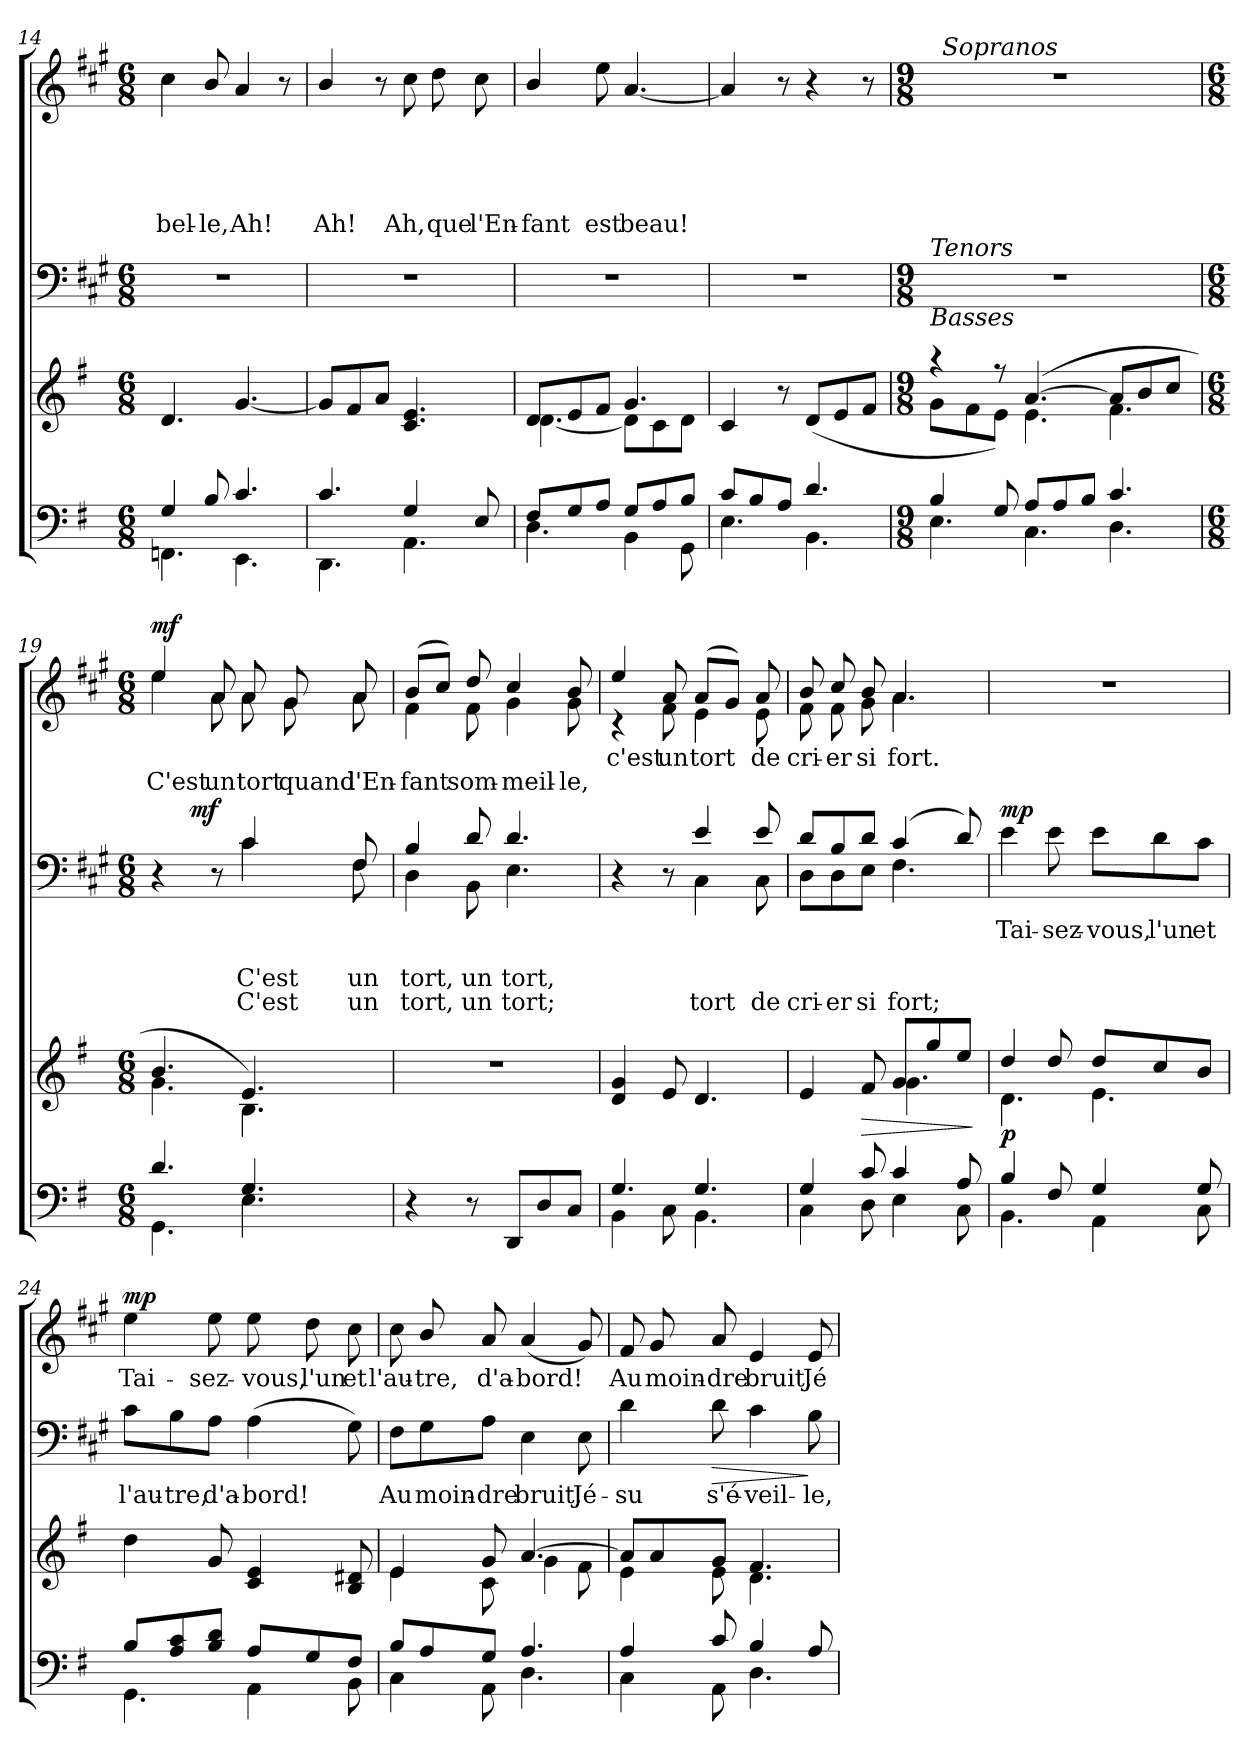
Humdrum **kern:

**kern	**kern	**dynam	**kern	**text	**text	**text	**text	**dynam	**kern	**text	**text	**text	**text	**text	**dynam
*part3	*part3	*part3	*part2	*part2	*part2	*part2	*part2	*part2	*part1	*part1	*part1	*part1	*part1	*part1	*part1
*staff4	*staff3	*staff3/4	*staff2	*staff2	*staff2	*staff2	*staff2	*staff2	*staff1	*staff1	*staff1	*staff1	*staff1	*staff1	*staff1
*clefF4	*clefG2	*	*clefF4	*	*	*	*	*	*clefG2	*	*	*	*	*	*
*	*	*	*ITrd1c2	*	*	*	*	*	*ITrd1c2	*	*	*	*	*	*
*k[f#]	*k[f#]	*	*k[f#]	*	*	*	*	*	*k[f#]	*	*	*	*	*	*
*G:	*G:	*	*G:	*	*	*	*	*	*G:	*	*	*	*	*	*
*M6/8	*M6/8	*	*M6/8	*	*	*	*	*	*M6/8	*	*	*	*	*	*
=14	=14	=14	=14	=14	=14	=14	=14	=14	=14	=14	=14	=14	=14	=14	=14
*^	*	*	*	*	*	*	*	*	*	*	*	*	*	*	*
!	!	!	!	!	!	!	!	!	!	!	!	!	!	!	!LO:LY:b	!
4G/	4.FFn\	4.d/	.	2.r	.	.	.	.	.	4b\	.	.	.	.	bel-	.
!	!	!	!	!	!	!	!	!	!	!	!	!	!	!	!LO:LY:b	!
8B/	.	.	.	.	.	.	.	.	.	8a/	.	.	.	.	-le,	.
!	!	!	!	!	!	!	!	!	!	!	!	!	!	!	!LO:LY:b	!
4.c/	4.EE\	[4.g/	.	.	.	.	.	.	.	4g/	.	.	.	.	Ah!	.
.	.	.	.	.	.	.	.	.	.	8r	.	.	.	.	.	.
!!LO:PB:g=z
=15	=15	=15	=15	=15	=15	=15	=15	=15	=15	=15	=15	=15	=15	=15	=15	=15
!	!	!	!	!	!	!	!	!	!	!	!	!	!	!	!LO:LY:b	!
4.c/	4.DD\	8g/L]	.	2.r	.	.	.	.	.	4a/	.	.	.	.	Ah!	.
.	.	8f#/	.	.	.	.	.	.	.	.	.	.	.	.	.	.
.	.	8a/J	.	.	.	.	.	.	.	8r	.	.	.	.	.	.
!	!	!	!	!	!	!	!	!	!	!	!	!	!	!	!LO:LY:b	!
4G/	4.AA\	4.c/ 4.e/	.	.	.	.	.	.	.	8b\	.	.	.	.	Ah,	.
!	!	!	!	!	!	!	!	!	!	!	!	!	!	!	!LO:LY:b	!
.	.	.	.	.	.	.	.	.	.	8cc\	.	.	.	.	que	.
!	!	!	!	!	!	!	!	!	!	!	!	!	!	!	!LO:LY:b	!
8E/	.	.	.	.	.	.	.	.	.	8b\	.	.	.	.	l'En-	.
=16	=16	=16	=16	=16	=16	=16	=16	=16	=16	=16	=16	=16	=16	=16	=16	=16
*	*	*^	*	*	*	*	*	*	*	*	*	*	*	*	*	*
!	!	!	!	!	!	!	!	!	!	!	!	!	!	!	!	!LO:LY:b	!
8F#/L	4.D\	8d/L	[<4.d\	.	2.r	.	.	.	.	.	4a/	.	.	.	.	-fant	.
8G/	.	8e/	.	.	.	.	.	.	.	.	.	.	.	.	.	.	.
!	!	!	!	!	!	!	!	!	!	!	!	!	!	!	!	!LO:LY:b	!
8A/J	.	8f#/J	.	.	.	.	.	.	.	.	8dd\	.	.	.	.	est	.
!	!	!	!	!	!	!	!	!	!	!	!	!	!	!	!	!LO:LY:b	!
8G/L	4BB\	4.g/	8d\L]	.	.	.	.	.	.	.	[4.g/	.	.	.	.	beau!	.
8A/	.	.	8c\	.	.	.	.	.	.	.	.	.	.	.	.	.	.
8B/J	8GG\	.	8d\J	.	.	.	.	.	.	.	.	.	.	.	.	.	.
*	*	*v	*v	*	*	*	*	*	*	*	*	*	*	*	*	*	*
=17	=17	=17	=17	=17	=17	=17	=17	=17	=17	=17	=17	=17	=17	=17	=17	=17
8c/L	4.E\	4c/	.	2.r	.	.	.	.	.	4g/]	.	.	.	.	.	.
8B/	.	.	.	.	.	.	.	.	.	.	.	.	.	.	.	.
8A/J	.	8r	.	.	.	.	.	.	.	8r	.	.	.	.	.	.
4.d/	4.BB\	(<8d/L	.	.	.	.	.	.	.	4r	.	.	.	.	.	.
.	.	8e/	.	.	.	.	.	.	.	.	.	.	.	.	.	.
.	.	8f#/J	.	.	.	.	.	.	.	8r	.	.	.	.	.	.
=18	=18	=18	=18	=18	=18	=18	=18	=18	=18	=18	=18	=18	=18	=18	=18	=18
*M9/8	*	*M9/8	*	*M9/8	*	*	*	*	*	*M9/8	*	*	*	*	*	*
*	*	*^	*	*	*	*	*	*	*	*	*	*	*	*	*	*
!	!	!	!	!	!	!	!	!	!	!	!LO:TX:b:i:t=Altos	!	!	!	!	!	!
!	!	!	!	!	!LO:TX:a:i:t=Tenors	!	!	!	!	!	!	!	!	!	!	!	!
!	!	!	!	!	!LO:TX:b:i:t=Basses	!	!	!	!	!	!	!	!	!	!	!	!
*	*	*	*	*	*	*	*	*	*	*	*^	*	*	*	*	*	*
4B/	4.E\	4rgg	8g\L	.	8%9r	.	.	.	.	.	8%9r	32ryy	.	.	.	.	.	.
!	!	!	!	!	!	!	!	!	!	!	!	!LO:TX:a:i:t=Sopranos	!	!	!	!	!	!
.	.	.	.	.	.	.	.	.	.	.	.	1ryy	.	.	.	.	.	.
.	.	.	8f#\	.	.	.	.	.	.	.	.	.	.	.	.	.	.	.
8G/	.	8rff	8e\J)	.	.	.	.	.	.	.	.	.	.	.	.	.	.	.
8A/L	4.C\	([>4.a/	4.e\	.	.	.	.	.	.	.	.	.	.	.	.	.	.	.
8A/	.	.	.	.	.	.	.	.	.	.	.	.	.	.	.	.	.	.
8B/J	.	.	.	.	.	.	.	.	.	.	.	.	.	.	.	.	.	.
4.c/	4.D\	8a/L]	4.f#\	.	.	.	.	.	.	.	.	.	.	.	.	.	.	.
.	.	8b/	.	.	.	.	.	.	.	.	.	.	.	.	.	.	.	.
.	.	8cc/J	.	.	.	.	.	.	.	.	.	.	.	.	.	.	.	.
.	.	.	.	.	.	.	.	.	.	.	.	16.ryy	.	.	.	.	.	.
=19	=19	=19	=19	=19	=19	=19	=19	=19	=19	=19	=19	=19	=19	=19	=19	=19	=19	=19
*M6/8	*	*M6/8	*	*	*M6/8	*	*	*	*	*	*M6/8	*	*	*	*	*	*	*
*	*	*	*	*	*^	*	*	*	*	*	*	*	*	*	*	*	*	*
!	!	!	!	!	!	!	!	!	!	!	!	!	!	!LO:LY:a	!	!	!	!	!
!	!	!	!	!	!	!	!	!	!	!	!	!	!	!	!LO:LY:b	!	!	!	!LO:DY:b
*	*	*	*	*	*	*^	*	*	*	*	*	*	*	*	*	*	*	*	*
4.d/	4.GG\	4.b/	4.g\	.	4rC	4.ryy	8.ryy	.	.	.	.	.	4dd/	4dd\	.	C'est	.	.	.	mf
!	!	!	!	!	!	!	!	!	!	!	!	!LO:DY:a	!	!	!	!	!	!	!	!
.	.	.	.	.	.	.	2ryy	.	.	.	.	mf	.	.	.	.	.	.	.	.
!	!	!	!	!	!	!	!	!	!	!	!	!	!	!	!LO:LY:a	!	!	!	!	!
!	!	!	!	!	!	!	!	!	!	!	!	!	!	!	!	!LO:LY:b	!	!	!	!
.	.	.	.	.	8r	.	.	.	.	.	.	.	8g/	8g\	.	un	.	.	.	.
!	!	!	!	!	!	!	!	!	!	!LO:LY:a	!LO:LY:b	!	!	!	!LO:LY:a	!	!	!	!	!
!	!	!	!	!	!	!	!	!	!	!	!	!	!	!	!	!LO:LY:b	!	!	!	!
4.G/	4.E\	4.e/)	4.B\	.	4B/	4B\	.	.	.	C'est	C'est	.	8g/	8g\	.	tort	.	.	.	.
!	!	!	!	!	!	!	!	!	!	!	!	!	!	!	!LO:LY:a	!	!	!	!	!
!	!	!	!	!	!	!	!	!	!	!	!	!	!	!	!	!LO:LY:b	!	!	!	!
.	.	.	.	.	.	.	.	.	.	.	.	.	8f#/	8f#\	.	quand	.	.	.	.
!	!	!	!	!	!	!	!	!	!	!LO:LY:a	!LO:LY:b	!	!	!	!LO:LY:a	!	!	!	!	!
!	!	!	!	!	!	!	!	!	!	!	!	!	!	!	!	!LO:LY:b	!	!	!	!
.	.	.	.	.	8E/	8E\	.	.	.	un	un	.	8g/	8g\	.	l'En-	.	.	.	.
.	.	.	.	.	.	.	16ryy	.	.	.	.	.	.	.	.	.	.	.	.	.
!!LO:LB:g=z	!!
=20	=20	=20	=20	=20	=20	=20	=20	=20	=20	=20	=20	=20	=20	=20	=20	=20	=20	=20	=20	=20
!	!	!	!	!	!	!	!	!	!	!LO:LY:a	!LO:LY:b	!	!	!	!LO:LY:a	!	!	!	!	!
!	!	!	!	!	!	!	!	!	!	!	!	!	!	!	!	!LO:LY:b	!	!	!	!
*v	*v	*	*	*	*	*v	*v	*	*	*	*	*	*	*	*	*	*	*	*	*
*	*v	*v	*	*	*	*	*	*	*	*	*	*	*	*	*	*	*	*
4r	2.r	.	4A/	4C\	.	.	tort,	tort,	.	(>8a/L	4e\	.	-fant	.	.	.	.
.	.	.	.	.	.	.	.	.	.	8b/J)	.	.	.	.	.	.	.
!	!	!	!	!	!	!	!LO:LY:a	!LO:LY:b	!	!	!	!LO:LY:a	!	!	!	!	!
!	!	!	!	!	!	!	!	!	!	!	!	!	!LO:LY:b	!	!	!	!
8r	.	.	8c/	8AA\	.	.	un	un	.	8cc/	8e\	.	som-	.	.	.	.
!	!	!	!	!	!	!	!LO:LY:a	!LO:LY:b	!	!	!	!LO:LY:a	!	!	!	!	!
!	!	!	!	!	!	!	!	!	!	!	!	!	!LO:LY:b	!	!	!	!
8DD/L	.	.	4.c/	4.D\	.	.	tort,	tort;	.	4b/	4f#\	.	-meil-	.	.	.	.
8D/	.	.	.	.	.	.	.	.	.	.	.	.	.	.	.	.	.
!	!	!	!	!	!	!	!	!	!	!	!	!LO:LY:a	!	!	!	!	!
!	!	!	!	!	!	!	!	!	!	!	!	!	!LO:LY:b	!	!	!	!
8C/J	.	.	.	.	.	.	.	.	.	8a/	8f#\	.	-le,	.	.	.	.
=21	=21	=21	=21	=21	=21	=21	=21	=21	=21	=21	=21	=21	=21	=21	=21	=21	=21
*^	*	*	*	*	*	*	*	*	*	*	*	*	*	*	*	*	*
!	!	!	!	!	!	!	!	!	!	!	!	!	!LO:LY:a	!	!	!	!	!
4.G/	4BB\	4d/ 4g/	.	4.ryy	4rC	.	.	.	.	.	4dd/	4rc	c'est	.	.	.	.	.
!	!	!	!	!	!	!	!	!	!	!	!	!	!LO:LY:a	!	!	!	!	!
.	8C\	8e/	.	.	8r	.	.	.	.	.	8g/	8e\	un	.	.	.	.	.
!	!	!	!	!	!	!	!	!LO:LY:a	!	!	!	!	!	!	!	!	!	!
!	!	!	!	!	!	!	!	!	!LO:LY:b	!	!	!	!LO:LY:a	!	!	!	!	!
4.G/	4.BB\	4.d/	.	4d/	4BB\	.	.	.	tort	.	(>8g/L	4d\	tort	.	.	.	.	.
.	.	.	.	.	.	.	.	.	.	.	8f#/J)	.	.	.	.	.	.	.
!	!	!	!	!	!	!	!	!LO:LY:a	!	!	!	!	!	!	!	!	!	!
!	!	!	!	!	!	!	!	!	!LO:LY:b	!	!	!	!LO:LY:a	!	!	!	!	!
.	.	.	.	8d/	8BB\	.	.	.	de	.	8g/	8d\	de	.	.	.	.	.
=22	=22	=22	=22	=22	=22	=22	=22	=22	=22	=22	=22	=22	=22	=22	=22	=22	=22	=22
*	*	*^	*	*	*	*	*	*	*	*	*	*	*	*	*	*	*	*
!	!	!	!	!	!	!	!	!	!LO:LY:a	!	!	!	!	!	!	!	!	!	!
!	!	!	!	!	!	!	!	!	!	!LO:LY:b	!	!	!	!LO:LY:a	!	!	!	!	!
4G/	4C\	4e/	4.ryy	.	8c/L	8C\L	.	.	.	cri-	.	8a/	8e\	cri-	.	.	.	.	.
!	!	!	!	!	!	!	!	!	!LO:LY:a	!	!	!	!	!	!	!	!	!	!
!	!	!	!	!	!	!	!	!	!	!LO:LY:b	!	!	!	!LO:LY:a	!	!	!	!	!
.	.	.	.	.	8A/	8C\	.	.	.	-er	.	8b/	8e\	-er	.	.	.	.	.
!	!	!	!	!LO:HP:b	!	!	!	!	!LO:LY:a	!	!	!	!	!	!	!	!	!	!
!	!	!	!	!	!	!	!	!	!	!LO:LY:b	!	!	!	!LO:LY:a	!	!	!	!	!
8c/	8D\	8f#/	.	>	8c/J	8D\J	.	.	.	si	.	8a/	8f#\	si	.	.	.	.	.
!	!	!	!	!	!	!	!	!	!LO:LY:a	!	!	!	!	!	!	!	!	!	!
!	!	!	!	!	!	!	!	!	!	!LO:LY:b	!	!	!	!LO:LY:a	!	!	!	!	!
4c/	4E\	8g/L	4.g\	.	(4B/	4.E\	.	.	.	fort;	.	4.g/	4.g\	fort.	.	.	.	.	.
.	.	8gg/	.	.	.	.	.	.	.	.	.	.	.	.	.	.	.	.	.
8A/	8C\	8ee/J	.	.	8c/)	.	.	.	.	.	.	.	.	.	.	.	.	.	.
*v	*v	*	*	*	*v	*v	*	*	*	*	*	*v	*v	*	*	*	*	*	*
*	*v	*v	*	*	*	*	*	*	*	*	*	*	*	*	*	*
.	.	]	.	.	.	.	.	.	.	.	.	.	.	.	.
=23	=23	=23	=23	=23	=23	=23	=23	=23	=23	=23	=23	=23	=23	=23	=23
*^	*^	*	*	*	*	*	*	*	*	*	*	*	*	*	*
!	!	!	!	!LO:DY:b	!	!LO:LY:a	!	!	!	!LO:DY:a	!	!	!	!	!	!	!
4B/	4.BB\	4dd/	4.d\	p	4d\	Tai-	.	.	.	mp	2.r	.	.	.	.	.	.
!	!	!	!	!	!	!LO:LY:a	!	!	!	!	!	!	!	!	!	!	!
8F#/	.	8dd/	.	.	8d\	-sez-	.	.	.	.	.	.	.	.	.	.	.
!	!	!	!	!	!	!LO:LY:a	!	!	!	!	!	!	!	!	!	!	!
4G/	4AA\	8dd/L	4.e\	.	8d\L	-vous,	.	.	.	.	.	.	.	.	.	.	.
!	!	!	!	!	!	!LO:LY:a	!	!	!	!	!	!	!	!	!	!	!
.	.	8cc/	.	.	8c\	l'un	.	.	.	.	.	.	.	.	.	.	.
!	!	!	!	!	!	!LO:LY:a	!	!	!	!	!	!	!	!	!	!	!
8G/	8C\	8b/J	.	.	8B\J	et	.	.	.	.	.	.	.	.	.	.	.
*	*	*v	*v	*	*	*	*	*	*	*	*	*	*	*	*	*	*
=24	=24	=24	=24	=24	=24	=24	=24	=24	=24	=24	=24	=24	=24	=24	=24	=24
!	!	!	!	!	!LO:LY:a	!	!	!	!	!	!LO:LY:a	!	!	!	!	!LO:DY:a
8B/L	4.GG\	4dd\	.	8B\L	l'au-	.	.	.	.	4dd\	Tai-	.	.	.	.	mp
!	!	!	!	!	!LO:LY:a	!	!	!	!	!	!	!	!	!	!	!
8A/ 8c/	.	.	.	8A\	-tre,	.	.	.	.	.	.	.	.	.	.	.
!	!	!	!	!	!LO:LY:a	!	!	!	!	!	!LO:LY:a	!	!	!	!	!
8B/ 8d/J	.	8g/	.	8G\J	d'a-	.	.	.	.	8dd\	-sez-	.	.	.	.	.
!	!	!	!	!	!LO:LY:a	!	!	!	!	!	!LO:LY:a	!	!	!	!	!
8A/L	4AA\	4c/ 4e/	.	(>4G\	-bord!	.	.	.	.	8dd\	-vous,	.	.	.	.	.
!	!	!	!	!	!	!	!	!	!	!	!LO:LY:a	!	!	!	!	!
8G/	.	.	.	.	.	.	.	.	.	8cc\	l'un	.	.	.	.	.
!	!	!	!	!	!	!	!	!	!	!	!LO:LY:a	!	!	!	!	!
8F#/J	8BB\	8B/ 8d#X/	.	8F#\)	.	.	.	.	.	8b\	et	.	.	.	.	.
!!LO:PB:g=z
=25	=25	=25	=25	=25	=25	=25	=25	=25	=25	=25	=25	=25	=25	=25	=25	=25
*	*	*^	*	*	*	*	*	*	*	*	*	*	*	*	*	*
!	!	!	!	!	!	!LO:LY:a	!	!	!	!	!	!LO:LY:a	!	!	!	!	!
8B/L	4C\	4e/	4e\	.	8E\L	Au	.	.	.	.	8b\	l'au-	.	.	.	.	.
!	!	!	!	!	!	!LO:LY:a	!	!	!	!	!	!LO:LY:a	!	!	!	!	!
8A/	.	.	.	.	8F#\	moin-	.	.	.	.	8a/	-tre,	.	.	.	.	.
!	!	!	!	!	!	!LO:LY:a	!	!	!	!	!	!LO:LY:a	!	!	!	!	!
8G/J	8AA\	8g/	8c\	.	8G\J	-dre	.	.	.	.	8g/	d'a-	.	.	.	.	.
!	!	!	!	!	!	!LO:LY:a	!	!	!	!	!	!LO:LY:a	!	!	!	!	!
4.A/	4.D\	[>4.a/	4g\	.	4D\	bruit,	.	.	.	.	(<4g/	-bord!	.	.	.	.	.
!	!	!	!	!	!	!LO:LY:a	!	!	!	!	!	!	!	!	!	!	!
.	.	.	8f#\	.	8D\	Jé-	.	.	.	.	8f#/)	.	.	.	.	.	.
=26	=26	=26	=26	=26	=26	=26	=26	=26	=26	=26	=26	=26	=26	=26	=26	=26	=26
!	!	!	!	!	!	!LO:LY:a	!	!	!	!	!	!LO:LY:a	!	!	!	!	!
4A/	4C\	8a/L]	4e\	.	4c\	-su	.	.	.	.	8e/	Au	.	.	.	.	.
!	!	!	!	!	!	!	!	!	!	!	!	!LO:LY:a	!	!	!	!	!
.	.	8a/	.	.	.	.	.	.	.	.	8f#/	moin-	.	.	.	.	.
!	!	!	!	!	!	!LO:LY:a	!	!	!	!LO:HP:b	!	!LO:LY:a	!	!	!	!	!
8c/	8AA\	8g/J	8e\	.	8c\	s'é-	.	.	.	>	8g/	-dre	.	.	.	.	.
!	!	!	!	!	!	!LO:LY:a	!	!	!	!	!	!LO:LY:a	!	!	!	!	!
4B/	4.D\	4.f#/	4.d\	.	4B\	-veil-	.	.	.	.	4d/	bruit,	.	.	.	.	.
!	!	!	!	!	!	!LO:LY:a	!	!	!	!	!	!LO:LY:a	!	!	!	!	!
8A/	.	.	.	.	8A\	-le,	.	.	.	]	8d/	Jé-	.	.	.	.	.
*v	*v	*	*	*	*	*	*	*	*	*	*	*	*	*	*	*	*
*	*v	*v	*	*	*	*	*	*	*	*	*	*	*	*	*	*
=	=	=	=	=	=	=	=	=	=	=	=	=	=	=	=
*-	*-	*-	*-	*-	*-	*-	*-	*-	*-	*-	*-	*-	*-	*-	*-
